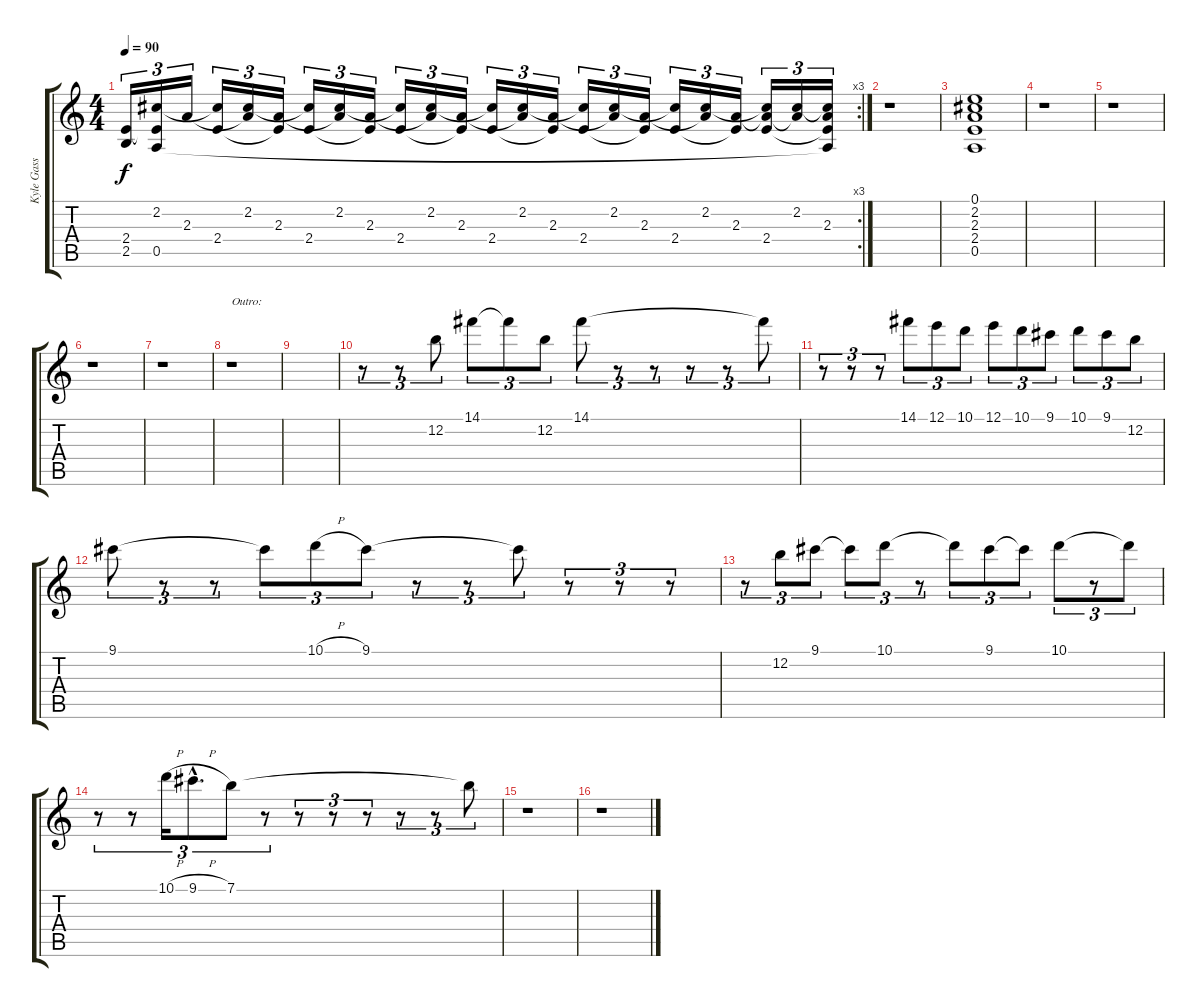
\track ("Kyle Gass" "Kyle Gass") {instrument acousticguitarsteel}
\staff {score tabs}
\tuning (E4 B3 G3 D3 A2 E2) {hide}
\rc 3
\ts (4 4)
\tempo 90
\clef g2
\ks c
(2.4 2.5{t}).16{tu (3 2) dy f} (2.2 2.4{t} 0.5).16{tu (3 2)} 2.3.16{tu (3 2)} (2.2{t} 2.4).16{tu (3 2)} (2.2 2.3{t}).16{tu (3 2)} (2.3 2.4{t}).16{tu (3 2)} (2.2{t} 2.4).16{tu (3 2)} (2.2 2.3{t}).16{tu (3 2)} (2.3 2.4{t}).16{tu (3 2)} (2.2{t} 2.4).16{tu (3 2)} (2.2 2.3{t}).16{tu (3 2)} (2.3 2.4{t}).16{tu (3 2)} (2.2{t} 2.4).16{tu (3 2)} (2.2 2.3{t}).16{tu (3 2)} (2.3 2.4{t}).16{tu (3 2)} (2.2{t} 2.4).16{tu (3 2)} (2.2 2.3{t}).16{tu (3 2)} (2.3 2.4{t}).16{tu (3 2)} (2.2{t} 2.4).16{tu (3 2)} (2.2 2.3{t}).16{tu (3 2)} (2.3 2.4{t}).16{tu (3 2)} (2.2{t} 2.3{t} 2.4).16{tu (3 2)} (2.2 2.3{t}).16{tu (3 2)} (2.2{t} 2.3 2.4{t} 0.5{t}).16{tu (3 2)} |
r.1 |
(0.1 2.2 2.3 2.4 0.5).1 |
r.1 |
r.1 |
r.1 |
r.1 |
r.1{txt "Outro:"} |
|
r.8{tu (3 2)} r.8{tu (3 2)} 12.2.8{tu (3 2)} 14.1.8{tu (3 2)} 14.1{t}.8{tu (3 2)} 12.2.8{tu (3 2)} 14.1.8{tu (3 2)} r.8{tu (3 2)} r.8{tu (3 2)} r.8{tu (3 2)} r.8{tu (3 2)} 14.1{t}.8{tu (3 2)} |
r.8{tu (3 2)} r.8{tu (3 2)} r.8{tu (3 2)} 14.1.8{tu (3 2)} 12.1.8{tu (3 2)} 10.1.8{tu (3 2)} 12.1.8{tu (3 2)} 10.1.8{tu (3 2)} 9.1.8{tu (3 2)} 10.1.8{tu (3 2)} 9.1.8{tu (3 2)} 12.2.8{tu (3 2)} |
9.1.8{tu (3 2)} r.8{tu (3 2)} r.8{tu (3 2)} 9.1{t}.8{tu (3 2)} 10.1{h}.8{tu (3 2)} 9.1.8{tu (3 2)} r.8{tu (3 2)} r.8{tu (3 2)} 9.1{t}.8{tu (3 2)} r.8{tu (3 2)} r.8{tu (3 2)} r.8{tu (3 2)} |
r.8{tu (3 2)} 12.2.8{tu (3 2)} 9.1.8{tu (3 2)} 9.1{t}.8{tu (3 2)} 10.1.8{tu (3 2)} r.8{tu (3 2)} 10.1{t}.8{tu (3 2)} 9.1.8{tu (3 2)} 9.1{t}.8{tu (3 2)} 10.1.8{tu (3 2)} r.8{tu (3 2)} 10.1{t}.8{tu (3 2)} |
r.8{tu (3 2)} r.8{tu (3 2)} 10.1{h}.16{tu (3 2)} 9.1{h hac}.8{d tu (3 2)} 7.1.8{tu (3 2)} r.8{tu (3 2)} r.8{tu (3 2)} r.8{tu (3 2)} r.8{tu (3 2)} r.8{tu (3 2)} r.8{tu (3 2)} 7.1{t}.8{tu (3 2)} |
r.1 |
r.1
